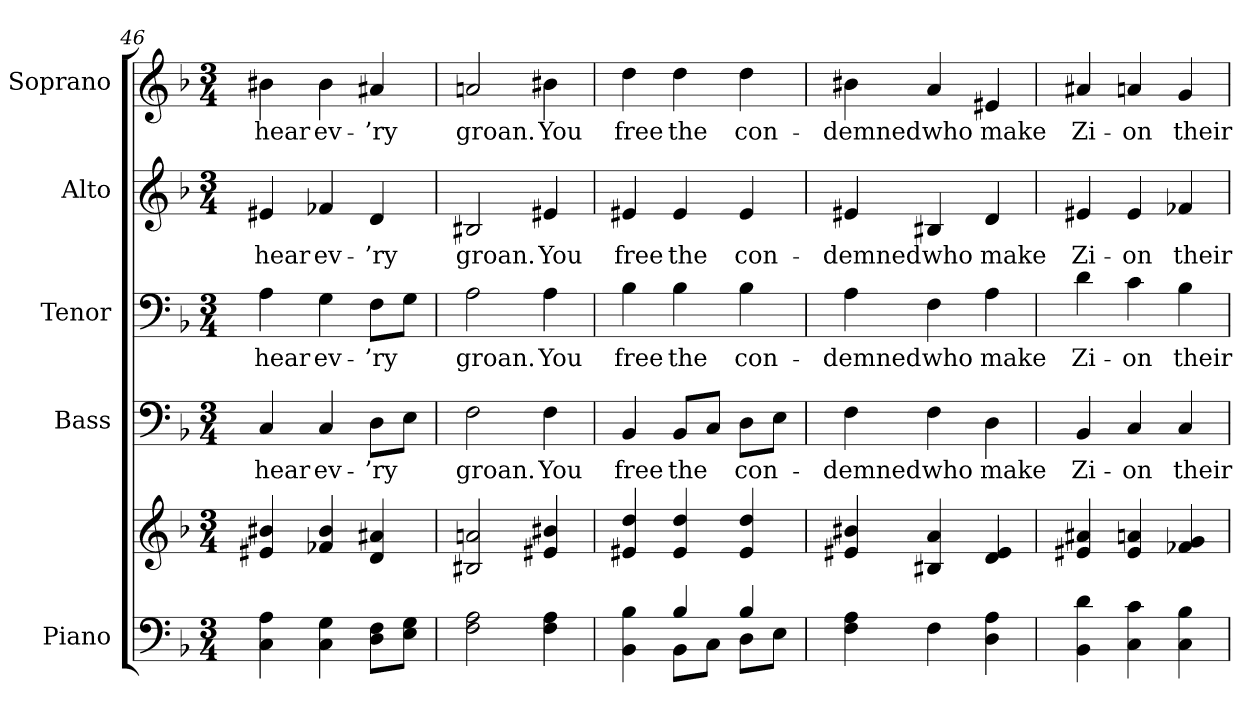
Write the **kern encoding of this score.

**kern	**kern	**kern	**text	**kern	**text	**kern	**text	**kern	**text
*part5	*part5	*part4	*part4	*part3	*part3	*part2	*part2	*part1	*part1
*staff6	*staff5	*staff4	*staff4	*staff3	*staff3	*staff2	*staff2	*staff1	*staff1
*I"Piano	*	*I"Bass	*	*I"Tenor	*	*I"Alto	*	*I"Soprano	*
*I'Pno.	*	*I'B.	*	*I'T.	*	*I'A.	*	*I'S.	*
!!LO:LB:g=z
*clefF4	*clefG2	*clefF4	*	*clefF4	*	*clefG2	*	*clefG2	*
*k[b-]	*k[b-]	*k[b-]	*	*k[b-]	*	*k[b-]	*	*k[b-]	*
*F:	*F:	*F:	*	*F:	*	*F:	*	*F:	*
*M3/4	*M3/4	*M3/4	*	*M3/4	*	*M3/4	*	*M3/4	*
=46	=46	=46	=46	=46	=46	=46	=46	=46	=46
!	!	!	!LO:LY:b:color=#000000	!	!	!	!	!	!
!	!	!	!	!	!LO:LY:b:color=#000000	!	!	!	!
!	!	!	!	!	!	!	!LO:LY:b:color=#000000	!	!
!	!	!	!	!	!	!	!	!	!LO:LY:b:color=#000000
4Ci\ 4Ai	4e#Xi/ 4b#Xi	4Ci/	hear	4Ai\	hear	4e#Xi/	hear	4b#Xi\	hear
!	!	!	!LO:LY:b:color=#000000	!	!	!	!	!	!
!	!	!	!	!	!LO:LY:b:color=#000000	!	!	!	!
!	!	!	!	!	!	!	!LO:LY:b:color=#000000	!	!
!	!	!	!	!	!	!	!	!	!LO:LY:b:color=#000000
4Ci\ 4Gi	4f-Xi/ 4b#i	4Ci/	ev-	4Gi\	ev-	4f-Xi/	ev-	4b#i\	ev-
!	!	!	!LO:LY:b:color=#000000	!	!	!	!	!	!
!	!	!	!	!	!LO:LY:b:color=#000000	!	!	!	!
!	!	!	!	!	!	!	!LO:LY:b:color=#000000	!	!
!	!	!	!	!	!	!	!	!	!LO:LY:b:color=#000000
8Di\ 8FiL	4di/ 4a#Xi	8Di\L	-’ry	8Fi\L	-’ry	4di/	-’ry	4a#Xi/	-’ry
8Ei\ 8GiJ	.	8Ei\J	.	8Gi\J	.	.	.	.	.
=47	=47	=47	=47	=47	=47	=47	=47	=47	=47
!	!	!	!LO:LY:b:color=#000000	!	!	!	!	!	!
!	!	!	!	!	!LO:LY:b:color=#000000	!	!	!	!
!	!	!	!	!	!	!	!LO:LY:b:color=#000000	!	!
!	!	!	!	!	!	!	!	!	!LO:LY:b:color=#000000
2Fi\ 2Ai	2B#Xi/ 2ani	2Fi\	groan.	2Ai\	groan.	2B#Xi/	groan.	2ani/	groan.
!	!	!	!LO:LY:b:color=#000000	!	!	!	!	!	!
!	!	!	!	!	!LO:LY:b:color=#000000	!	!	!	!
!	!	!	!	!	!	!	!LO:LY:b:color=#000000	!	!
!	!	!	!	!	!	!	!	!	!LO:LY:b:color=#000000
4Fi\ 4Ai	4e#Xi/ 4b#Xi	4Fi\	You	4Ai\	You	4e#Xi/	You	4b#Xi\	You
=48	=48	=48	=48	=48	=48	=48	=48	=48	=48
*^	*	*	*	*	*	*	*	*	*
!	!	!	!	!LO:LY:b:color=#000000	!	!	!	!	!	!
!	!	!	!	!	!	!LO:LY:b:color=#000000	!	!	!	!
!	!	!	!	!	!	!	!	!LO:LY:b:color=#000000	!	!
!	!	!	!	!	!	!	!	!	!	!LO:LY:b:color=#000000
4BB-i\ 4B-i	4ryy	4e#Xi/ 4ddi	4BB-i/	free	4B-i\	free	4e#Xi/	free	4ddi\	free
!	!	!	!	!LO:LY:b:color=#000000	!	!	!	!	!	!
!	!	!	!	!	!	!LO:LY:b:color=#000000	!	!	!	!
!	!	!	!	!	!	!	!	!LO:LY:b:color=#000000	!	!
!	!	!	!	!	!	!	!	!	!	!LO:LY:b:color=#000000
4B-i/	8BB-i\L	4e#i/ 4ddi	8BB-i/L	the	4B-i\	the	4e#i/	the	4ddi\	the
.	8Ci\J	.	8Ci/J	.	.	.	.	.	.	.
!	!	!	!	!LO:LY:b:color=#000000	!	!	!	!	!	!
!	!	!	!	!	!	!LO:LY:b:color=#000000	!	!	!	!
!	!	!	!	!	!	!	!	!LO:LY:b:color=#000000	!	!
!	!	!	!	!	!	!	!	!	!	!LO:LY:b:color=#000000
4B-i/	8Di\L	4e#i/ 4ddi	8Di\L	con-	4B-i\	con-	4e#i/	con-	4ddi\	con-
.	8Ei\J	.	8Ei\J	.	.	.	.	.	.	.
*v	*v	*	*	*	*	*	*	*	*	*
=49	=49	=49	=49	=49	=49	=49	=49	=49	=49
*^	*	*	*	*	*	*	*	*	*
!	!	!	!	!LO:LY:b:color=#000000	!	!	!	!	!	!
*v	*v	*	*	*	*	*	*	*	*	*
*^	*	*	*	*	*	*	*	*	*
!	!	!	!	!	!	!LO:LY:b:color=#000000	!	!	!	!
*v	*v	*	*	*	*	*	*	*	*	*
*^	*	*	*	*	*	*	*	*	*
!	!	!	!	!	!	!	!	!LO:LY:b:color=#000000	!	!
*v	*v	*	*	*	*	*	*	*	*	*
*^	*	*	*	*	*	*	*	*	*
!	!	!	!	!	!	!	!	!	!	!LO:LY:b:color=#000000
*v	*v	*	*	*	*	*	*	*	*	*
4Fi\ 4Ai	4e#Xi/ 4b#Xi	4Fi\	-demned	4Ai\	-demned	4e#Xi/	-demned	4b#Xi\	-demned
!	!	!	!LO:LY:b:color=#000000	!	!	!	!	!	!
!	!	!	!	!	!LO:LY:b:color=#000000	!	!	!	!
!	!	!	!	!	!	!	!LO:LY:b:color=#000000	!	!
!	!	!	!	!	!	!	!	!	!LO:LY:b:color=#000000
4Fi\	4B#Xi/ 4ai	4Fi\	who	4Fi\	who	4B#Xi/	who	4ai/	who
!	!	!	!LO:LY:b:color=#000000	!	!	!	!	!	!
!	!	!	!	!	!LO:LY:b:color=#000000	!	!	!	!
!	!	!	!	!	!	!	!LO:LY:b:color=#000000	!	!
!	!	!	!	!	!	!	!	!	!LO:LY:b:color=#000000
4Di\ 4Ai	4di/ 4e#i	4Di\	make	4Ai\	make	4di/	make	4e#Xi/	make
!!LO:PB:g=z
=50	=50	=50	=50	=50	=50	=50	=50	=50	=50
!	!	!	!LO:LY:b:color=#000000	!	!	!	!	!	!
!	!	!	!	!	!LO:LY:b:color=#000000	!	!	!	!
!	!	!	!	!	!	!	!LO:LY:b:color=#000000	!	!
!	!	!	!	!	!	!	!	!	!LO:LY:b:color=#000000
4BB-i\ 4di	4e#Xi/ 4a#Xi	4BB-i/	Zi-	4di\	Zi-	4e#Xi/	Zi-	4a#Xi/	Zi-
!	!	!	!LO:LY:b:color=#000000	!	!	!	!	!	!
!	!	!	!	!	!LO:LY:b:color=#000000	!	!	!	!
!	!	!	!	!	!	!	!LO:LY:b:color=#000000	!	!
!	!	!	!	!	!	!	!	!	!LO:LY:b:color=#000000
4Ci\ 4ci	4e#i/ 4ani	4Ci/	-on	4ci\	-on	4e#i/	-on	4ani/	-on
!	!	!	!LO:LY:b:color=#000000	!	!	!	!	!	!
!	!	!	!	!	!LO:LY:b:color=#000000	!	!	!	!
!	!	!	!	!	!	!	!LO:LY:b:color=#000000	!	!
!	!	!	!	!	!	!	!	!	!LO:LY:b:color=#000000
4Ci\ 4B-i	4f-Xi/ 4gi	4Ci/	their	4B-i\	their	4f-Xi/	their	4gi/	their
=	=	=	=	=	=	=	=	=	=
*-	*-	*-	*-	*-	*-	*-	*-	*-	*-
